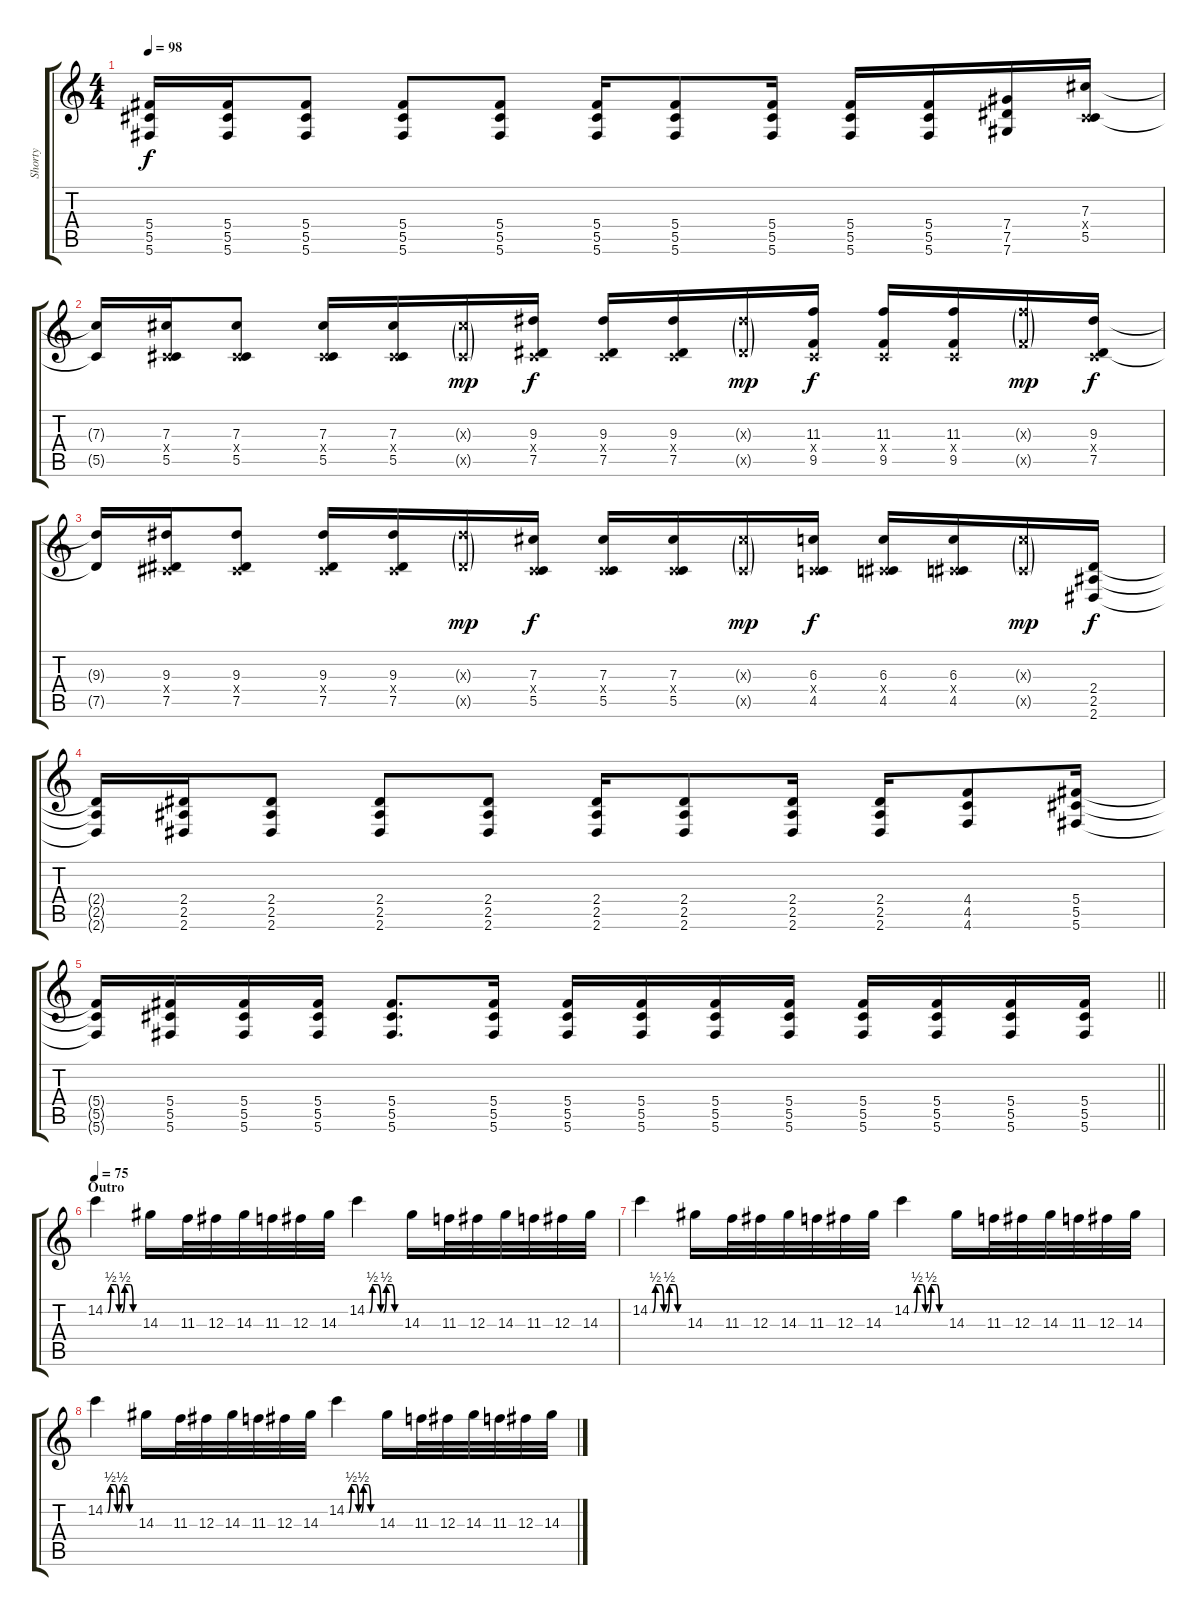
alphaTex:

\track ("Shorty" "Shorty") {instrument distortionguitar}
\staff {score tabs}
\tuning (Eb4 Bb3 Gb3 Db3 Ab2 Db2) {hide}
\ts (4 4)
\tempo 98
\clef g2
\ks c
(5.4{t} 5.5{t} 5.6{t}).16{dy f} (5.4 5.5 5.6).16 (5.4 5.5 5.6).8 (5.4 5.5 5.6).8 (5.4 5.5 5.6).8 (5.4 5.5 5.6).16 (5.4 5.5 5.6).8 (5.4 5.5 5.6).16 (5.4 5.5 5.6).16 (5.4 5.5 5.6).16 (7.4 7.5 7.6).16 (7.3 0.4{x} 5.5).16 |
(7.3{t} 5.5{t}).16 (7.3 0.4{x} 5.5).16 (7.3 0.4{x} 5.5).8 (7.3 0.4{x} 5.5).16 (7.3 0.4{x} 5.5).16 (7.3{g x} 5.5{g x}).16{dy mp} (9.3 0.4{x} 7.5).16{dy f} (9.3 0.4{x} 7.5).16 (9.3 0.4{x} 7.5).16 (9.3{g x} 7.5{g x}).16{dy mp} (11.3 0.4{x} 9.5).16{dy f} (11.3 0.4{x} 9.5).16 (11.3 0.4{x} 9.5).16 (11.3{g x} 9.5{g x}).16{dy mp} (9.3 0.4{x} 7.5).16{dy f} |
(9.3{t} 7.5{t}).16 (9.3 0.4{x} 7.5).16 (9.3 0.4{x} 7.5).8 (9.3 0.4{x} 7.5).16 (9.3 0.4{x} 7.5).16 (9.3{g x} 7.5{g x}).16{dy mp} (7.3 0.4{x} 5.5).16{dy f} (7.3 0.4{x} 5.5).16 (7.3 0.4{x} 5.5).16 (7.3{g x} 5.5{g x}).16{dy mp} (6.3 0.4{x} 4.5).16{dy f} (6.3 0.4{x} 4.5).16 (6.3 0.4{x} 4.5).16 (6.3{g x} 4.5{g x}).16{dy mp} (2.4 2.5 2.6).16{dy f} |
(2.4{t} 2.5{t} 2.6{t}).16 (2.4 2.5 2.6).16 (2.4 2.5 2.6).8 (2.4 2.5 2.6).8 (2.4 2.5 2.6).8 (2.4 2.5 2.6).16 (2.4 2.5 2.6).8 (2.4 2.5 2.6).16 (2.4 2.5 2.6).16 (4.4 4.5 4.6).8 (5.4 5.5 5.6).16 |
\barLineRight lightlight
(5.4{t} 5.5{t} 5.6{t}).16 (5.4 5.5 5.6).16 (5.4 5.5 5.6).16 (5.4 5.5 5.6).16 (5.4 5.5 5.6).8{d} (5.4 5.5 5.6).16 (5.4 5.5 5.6).16 (5.4 5.5 5.6).16 (5.4 5.5 5.6).16 (5.4 5.5 5.6).16 (5.4 5.5 5.6).16 (5.4 5.5 5.6).16 (5.4 5.5 5.6).16 (5.4 5.5 5.6).16 |
\section ("" "Outro")
\tempo 75
14.2{be (custom 0 0 5 0 10 2 20 2 25 0 30 0 35 2 45 2 50 0 60 0)}.4 14.3.16 11.3.32 12.3.32 14.3.32 11.3.32 12.3.32 14.3.32 14.2{be (custom 0 0 5 0 10 2 20 2 25 0 30 0 35 2 45 2 50 0 60 0)}.4 14.3.16 11.3.32 12.3.32 14.3.32 11.3.32 12.3.32 14.3.32 |
14.2{be (custom 0 0 5 0 10 2 20 2 25 0 30 0 35 2 45 2 50 0 60 0)}.4 14.3.16 11.3.32 12.3.32 14.3.32 11.3.32 12.3.32 14.3.32 14.2{be (custom 0 0 5 0 10 2 20 2 25 0 30 0 35 2 45 2 50 0 60 0)}.4 14.3.16 11.3.32 12.3.32 14.3.32 11.3.32 12.3.32 14.3.32 |
14.2{be (custom 0 0 5 0 10 2 20 2 25 0 30 0 35 2 45 2 50 0 60 0)}.4 14.3.16 11.3.32 12.3.32 14.3.32 11.3.32 12.3.32 14.3.32 14.2{be (custom 0 0 5 0 10 2 20 2 25 0 30 0 35 2 45 2 50 0 60 0)}.4 14.3.16 11.3.32 12.3.32 14.3.32 11.3.32 12.3.32 14.3.32
